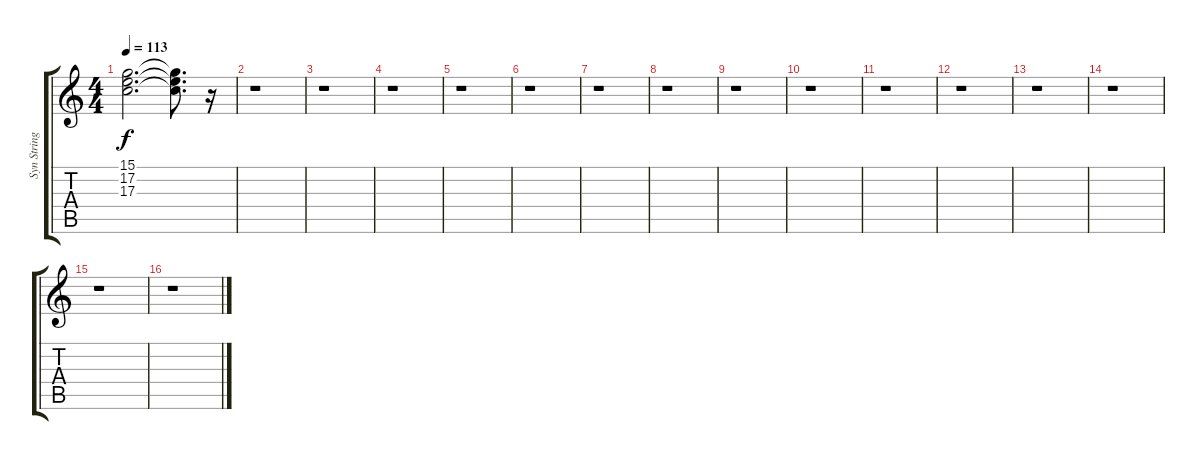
\track ("Syn String" "Syn String") {instrument synthstrings2}
\staff {score tabs}
\tuning (E4 B3 G3 D3 A2 E2) {hide}
\ts (4 4)
\tempo 113
\clef g2
\ks c
(15.1{t} 17.2{t} 17.3{t}).2{d dy f} (15.1{t} 17.2{t} 17.3{t}).8{d} r.16 |
r.1 |
r.1 |
r.1 |
r.1 |
r.1 |
r.1 |
r.1 |
r.1 |
r.1 |
r.1 |
r.1 |
r.1 |
r.1 |
r.1 |
r.1
